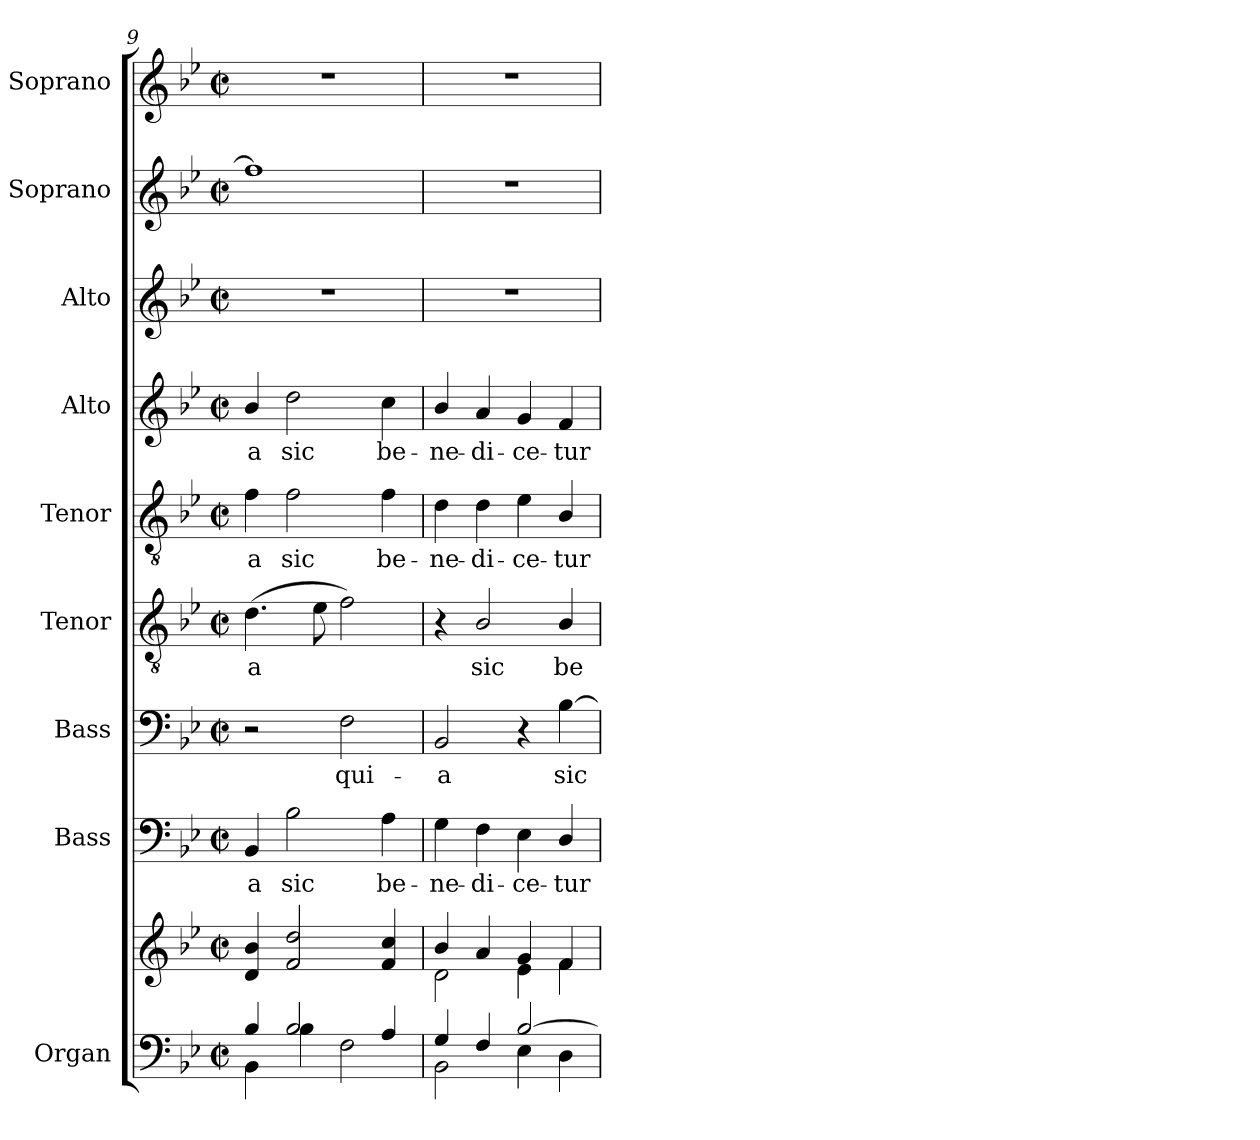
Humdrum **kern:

**kern	**kern	**kern	**text	**kern	**text	**kern	**text	**kern	**text	**kern	**text	**kern	**kern	**kern
*part9	*part9	*part8	*part8	*part7	*part7	*part6	*part6	*part5	*part5	*part4	*part4	*part3	*part2	*part1
*staff10	*staff9	*staff8	*staff8	*staff7	*staff7	*staff6	*staff6	*staff5	*staff5	*staff4	*staff4	*staff3	*staff2	*staff1
*I"Organ	*	*I"Bass	*	*I"Bass	*	*I"Tenor	*	*I"Tenor	*	*I"Alto	*	*I"Alto	*I"Soprano	*I"Soprano
*I'Organ.	*	*I'B.	*	*I'B.	*	*I'T.	*	*I'T.	*	*I'A.	*	*I'A.	*I'S.	*I'S.
*clefF4	*clefG2	*clefF4	*	*clefF4	*	*clefGv2	*	*clefGv2	*	*clefG2	*	*clefG2	*clefG2	*clefG2
*	*	*	*	*	*	*ITrd7c12	*	*ITrd7c12	*	*	*	*	*	*
*k[b-e-]	*k[b-e-]	*k[b-e-]	*	*k[b-e-]	*	*k[b-e-]	*	*k[b-e-]	*	*k[b-e-]	*	*k[b-e-]	*k[b-e-]	*k[b-e-]
*B-:	*B-:	*B-:	*	*B-:	*	*B-:	*	*B-:	*	*B-:	*	*B-:	*B-:	*B-:
*M2/2	*M2/2	*M2/2	*	*M2/2	*	*M2/2	*	*M2/2	*	*M2/2	*	*M2/2	*M2/2	*M2/2
*met(c|)	*met(c|)	*met(c|)	*	*met(c|)	*	*met(c|)	*	*met(c|)	*	*met(c|)	*	*met(c|)	*met(c|)	*met(c|)
=9	=9	=9	=9	=9	=9	=9	=9	=9	=9	=9	=9	=9	=9	=9
*^	*	*	*	*	*	*	*	*	*	*	*	*	*	*
!	!	!	!	!LO:LY:b:color=#000000	!	!	!	!	!	!	!	!	!	!	!
!	!	!	!	!	!	!	!	!LO:LY:b:color=#000000	!	!	!	!	!	!	!
!	!	!	!	!	!	!	!	!	!	!LO:LY:b:color=#000000	!	!	!	!	!
!	!	!	!	!	!	!	!	!	!	!	!	!LO:LY:b:color=#000000	!	!	!
4B-i/	4BB-i\	4di/ 4b-i	4BB-i/	-a	2r	.	(4.Di\	-a	4Fi\	-a	4b-i/	-a	1r	1ffi]	1r
!	!	!	!	!LO:LY:b:color=#000000	!	!	!	!	!	!	!	!	!	!	!
!	!	!	!	!	!	!	!	!	!	!LO:LY:b:color=#000000	!	!	!	!	!
!	!	!	!	!	!	!	!	!	!	!	!	!LO:LY:b:color=#000000	!	!	!
2B-i/	4B-i\	2fi/ 2ddi	2B-i\	sic	.	.	.	.	2Fi\	sic	2ddi\	sic	.	.	.
.	.	.	.	.	.	.	8E-i\	.	.	.	.	.	.	.	.
!	!	!	!	!	!	!LO:LY:b:color=#000000	!	!	!	!	!	!	!	!	!
.	2Fi\	.	.	.	2Fi\	qui-	2Fi\)	.	.	.	.	.	.	.	.
!	!	!	!	!LO:LY:b:color=#000000	!	!	!	!	!	!	!	!	!	!	!
!	!	!	!	!	!	!	!	!	!	!LO:LY:b:color=#000000	!	!	!	!	!
!	!	!	!	!	!	!	!	!	!	!	!	!LO:LY:b:color=#000000	!	!	!
4Ai/	.	4fi/ 4cci	4Ai\	be-	.	.	.	.	4Fi\	be-	4cci\	be-	.	.	.
=10	=10	=10	=10	=10	=10	=10	=10	=10	=10	=10	=10	=10	=10	=10	=10
*	*	*^	*	*	*	*	*	*	*	*	*	*	*	*	*
!	!	!	!	!	!LO:LY:b:color=#000000	!	!	!	!	!	!	!	!	!	!	!
!	!	!	!	!	!	!	!LO:LY:b:color=#000000	!	!	!	!	!	!	!	!	!
!	!	!	!	!	!	!	!	!	!	!	!LO:LY:b:color=#000000	!	!	!	!	!
!	!	!	!	!	!	!	!	!	!	!	!	!	!LO:LY:b:color=#000000	!	!	!
4Gi/	2BB-i\	4b-i/	2di\	4Gi\	-ne-	2BB-i/	-a	4r	.	4Di\	-ne-	4b-i/	-ne-	1r	1r	1r
!	!	!	!	!	!LO:LY:b:color=#000000	!	!	!	!	!	!	!	!	!	!	!
!	!	!	!	!	!	!	!	!	!LO:LY:b:color=#000000	!	!	!	!	!	!	!
!	!	!	!	!	!	!	!	!	!	!	!LO:LY:b:color=#000000	!	!	!	!	!
!	!	!	!	!	!	!	!	!	!	!	!	!	!LO:LY:b:color=#000000	!	!	!
4Fi/	.	4ai/	.	4Fi\	-di-	.	.	2BB-i/	sic	4Di\	-di-	4ai/	-di-	.	.	.
!	!	!	!	!	!LO:LY:b:color=#000000	!	!	!	!	!	!	!	!	!	!	!
!	!	!	!	!	!	!	!	!	!	!	!LO:LY:b:color=#000000	!	!	!	!	!
!	!	!	!	!	!	!	!	!	!	!	!	!	!LO:LY:b:color=#000000	!	!	!
[2B-i/	4E-i\	4gi/	4e-i\	4E-i\	-ce-	4r	.	.	.	4E-i\	-ce-	4gi/	-ce-	.	.	.
!	!	!	!	!	!LO:LY:b:color=#000000	!	!	!	!	!	!	!	!	!	!	!
!	!	!	!	!	!	!	!LO:LY:b:color=#000000	!	!	!	!	!	!	!	!	!
!	!	!	!	!	!	!	!	!	!LO:LY:b:color=#000000	!	!	!	!	!	!	!
!	!	!	!	!	!	!	!	!	!	!	!LO:LY:b:color=#000000	!	!	!	!	!
!	!	!	!	!	!	!	!	!	!	!	!	!	!LO:LY:b:color=#000000	!	!	!
.	4Di\	4fi/	4fi\	4Di/	-tur	[4B-i\	sic	4BB-i/	be-	4BB-i/	-tur	4fi/	-tur	.	.	.
*v	*v	*	*	*	*	*	*	*	*	*	*	*	*	*	*	*
*	*v	*v	*	*	*	*	*	*	*	*	*	*	*	*	*
=	=	=	=	=	=	=	=	=	=	=	=	=	=	=
*-	*-	*-	*-	*-	*-	*-	*-	*-	*-	*-	*-	*-	*-	*-
